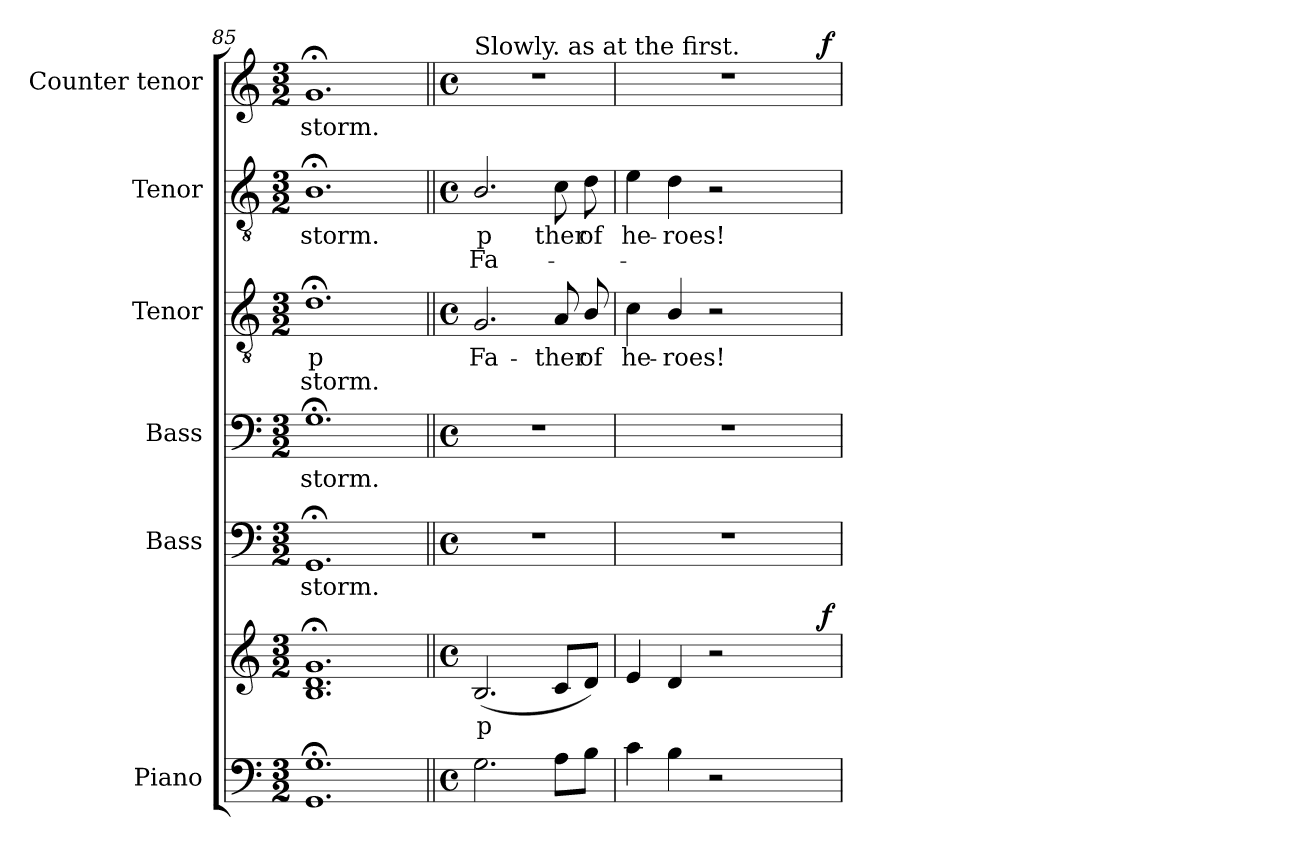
**kern	**kern	**text	**dynam	**kern	**text	**kern	**text	**kern	**text	**text	**kern	**text	**text	**kern	**text	**dynam
*part6	*part6	*part6	*part6	*part5	*part5	*part4	*part4	*part3	*part3	*part3	*part2	*part2	*part2	*part1	*part1	*part1
*staff7	*staff6	*staff6	*staff6/7	*staff5	*staff5	*staff4	*staff4	*staff3	*staff3	*staff3	*staff2	*staff2	*staff2	*staff1	*staff1	*staff1
*I"Piano	*	*	*	*I"Bass	*	*I"Bass	*	*I"Tenor	*	*	*I"Tenor	*	*	*I"Counter tenor	*	*
*I'Pno.	*	*	*	*I'B.	*	*I'B.	*	*I'T.	*	*	*I'T.	*	*	*	*	*
*clefF4	*clefG2	*	*	*clefF4	*	*clefF4	*	*clefGv2	*	*	*clefGv2	*	*	*clefG2	*	*
*	*	*	*	*	*	*	*	*ITrd7c12	*	*	*ITrd7c12	*	*	*	*	*
*k[]	*k[]	*	*	*k[]	*	*k[]	*	*k[]	*	*	*k[]	*	*	*k[]	*	*
*C:	*C:	*	*	*C:	*	*C:	*	*C:	*	*	*C:	*	*	*C:	*	*
*M3/2	*M3/2	*	*	*M3/2	*	*M3/2	*	*M3/2	*	*	*M3/2	*	*	*M3/2	*	*
=85	=85	=85	=85	=85	=85	=85	=85	=85	=85	=85	=85	=85	=85	=85	=85	=85
!	!	!	!	!	!LO:LY:b:color=#000000	!	!	!	!	!	!	!	!	!	!	!
!	!	!	!	!	!	!	!LO:LY:b:color=#000000	!	!	!	!	!	!	!	!	!
!	!	!	!	!	!	!	!	!	!LO:LY:b:color=#000000	!LO:LY:b:color=#000000	!	!	!	!	!	!
!	!	!	!	!	!	!	!	!	!	!	!	!LO:LY:b:color=#000000	!	!	!	!
!	!	!	!	!	!	!	!	!	!	!	!	!	!	!	!LO:LY:b:color=#000000	!
1.GGi; 1.Gi;	1.Bi; 1.di; 1.gi;	.	.	1.GG;i	storm.	1.G;i	storm.	1.D;i	p	storm.	1.BB;i	storm.	.	1.g;i	storm.	.
!!LO:LB:g=z
=86||	=86||	=86||	=86||	=86||	=86||	=86||	=86||	=86||	=86||	=86||	=86||	=86||	=86||	=86||	=86||	=86||
*M4/4	*M4/4	*	*	*M4/4	*	*M4/4	*	*M4/4	*	*	*M4/4	*	*	*M4/4	*	*
*met(c)	*met(c)	*	*	*met(c)	*	*met(c)	*	*met(c)	*	*	*met(c)	*	*	*met(c)	*	*
!	!	!LO:LY:b:color=#000000	!	!	!	!	!	!	!	!	!	!	!	!	!	!
!	!	!	!	!	!	!	!	!	!LO:LY:b:color=#000000	!	!	!	!	!	!	!
!	!	!	!	!	!	!	!	!	!	!	!	!	!	!LO:TX:a:t=Slowly. as at the first.	!	!
!	!	!	!	!	!	!	!	!	!	!	!	!LO:LY:a:color=#000000	!LO:LY:b:color=#000000	!	!	!
2.Gi\	(2.Bi/	p	.	1r	.	1r	.	2.GGi/	Fa-	.	2.BBi/	p	Fa-	1r	.	.
!	!	!	!	!	!	!	!	!	!LO:LY:b:color=#000000	!	!	!	!	!	!	!
!	!	!	!	!	!	!	!	!	!	!	!	!LO:LY:b:color=#000000	!	!	!	!
8Ai\L	8ci/L	.	.	.	.	.	.	8AAi/	-ther	.	8Ci\	-ther	.	.	.	.
!	!	!	!	!	!	!	!	!	!LO:LY:b:color=#000000	!	!	!	!	!	!	!
!	!	!	!	!	!	!	!	!	!	!	!	!LO:LY:b:color=#000000	!	!	!	!
8Bi\J	8di/J)	.	.	.	.	.	.	8BBi/	of	.	8Di\	of	.	.	.	.
=87	=87	=87	=87	=87	=87	=87	=87	=87	=87	=87	=87	=87	=87	=87	=87	=87
!	!	!	!	!	!	!	!	!	!LO:LY:b:color=#000000	!	!	!	!	!	!	!
!	!	!	!	!	!	!	!	!	!	!	!	!LO:LY:b:color=#000000	!	!	!	!
*	*^	*	*	*	*	*	*	*	*	*	*	*	*	*^	*	*
4ci\	4ei/	2ryy	.	.	1r	.	1r	.	4Ci\	he-	.	4Ei\	he-	.	1r	2ryy	.	.
!	!	!	!	!	!	!	!	!	!	!LO:LY:b:color=#000000	!	!	!	!	!	!	!	!
!	!	!	!	!	!	!	!	!	!	!	!	!	!LO:LY:b:color=#000000	!	!	!	!	!
4Bi\	4di/	.	.	.	.	.	.	.	4BBi/	-roes!	.	4Di\	-roes!	.	.	.	.	.
2r	2r	4ryy	.	.	.	.	.	.	2r	.	.	2r	.	.	.	4ryy	.	.
.	.	8ryy	.	.	.	.	.	.	.	.	.	.	.	.	.	8ryy	.	.
.	.	16ryy	.	.	.	.	.	.	.	.	.	.	.	.	.	16ryy	.	.
.	.	32ryy	.	.	.	.	.	.	.	.	.	.	.	.	.	32ryy	.	.
.	.	64ryy	.	.	.	.	.	.	.	.	.	.	.	.	.	64ryy	.	.
.	.	128...ryy	.	.	.	.	.	.	.	.	.	.	.	.	.	128...ryy	.	.
.	.	1024ryy	.	f	.	.	.	.	.	.	.	.	.	.	.	1024ryy	.	f
*	*v	*v	*	*	*	*	*	*	*	*	*	*	*	*	*v	*v	*	*
=	=	=	=	=	=	=	=	=	=	=	=	=	=	=	=	=
*-	*-	*-	*-	*-	*-	*-	*-	*-	*-	*-	*-	*-	*-	*-	*-	*-
